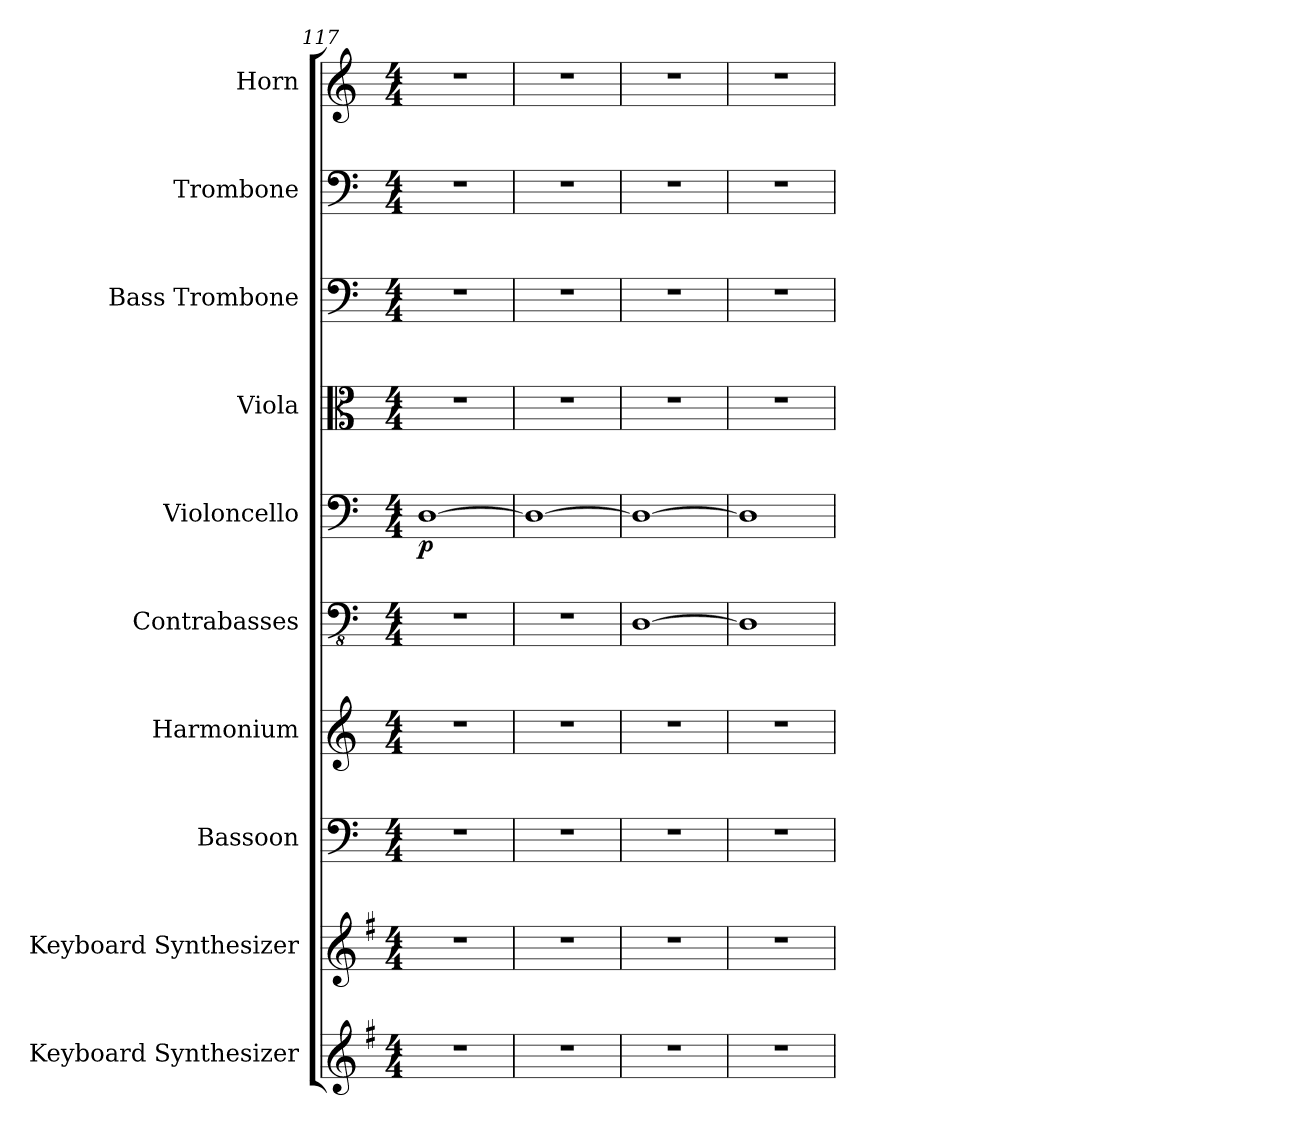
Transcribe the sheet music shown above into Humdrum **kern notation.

**kern	**kern	**kern	**kern	**kern	**kern	**dynam	**kern	**kern	**kern	**kern
*part10	*part9	*part8	*part7	*part6	*part5	*part5	*part4	*part3	*part2	*part1
*staff10	*staff9	*staff8	*staff7	*staff6	*staff5	*staff5	*staff4	*staff3	*staff2	*staff1
*I"Keyboard Synthesizer	*I"Keyboard Synthesizer	*I"Bassoon	*I"Harmonium	*I"Contrabasses	*I"Violoncello	*	*I"Viola	*I"Bass Trombone	*I"Trombone	*I"Horn
*I'Synth.	*I'Synth.	*I'Bsn.	*I'Harm.	*I'Cbs.	*I'Vlc.	*	*I'Vla.	*I'B. Trb.	*I'Trb.	*I'Hn.
*clefG2	*clefG2	*clefF4	*clefG2	*clefFv4	*clefF4	*	*clefC3	*clefF4	*clefF4	*clefG2
*ITrd4c7	*ITrd4c7	*	*	*	*	*	*	*	*	*ITrd4c7
*k[]	*k[]	*k[]	*k[]	*k[]	*k[]	*	*k[]	*k[]	*k[]	*k[b-]
*M4/4	*M4/4	*M4/4	*M4/4	*M4/4	*M4/4	*	*M4/4	*M4/4	*M4/4	*M4/4
=117	=117	=117	=117	=117	=117	=117	=117	=117	=117	=117
!	!	!	!	!	!	!LO:DY:b	!	!	!	!
1r	1r	1r	1r	1r	[1D	p	1r	1r	1r	1r
=118	=118	=118	=118	=118	=118	=118	=118	=118	=118	=118
1r	1r	1r	1r	1r	1D_	.	1r	1r	1r	1r
=119	=119	=119	=119	=119	=119	=119	=119	=119	=119	=119
1r	1r	1r	1r	[1DD	1D_	.	1r	1r	1r	1r
=120	=120	=120	=120	=120	=120	=120	=120	=120	=120	=120
1r	1r	1r	1r	1DD]	1D]	.	1r	1r	1r	1r
=	=	=	=	=	=	=	=	=	=	=
*-	*-	*-	*-	*-	*-	*-	*-	*-	*-	*-
